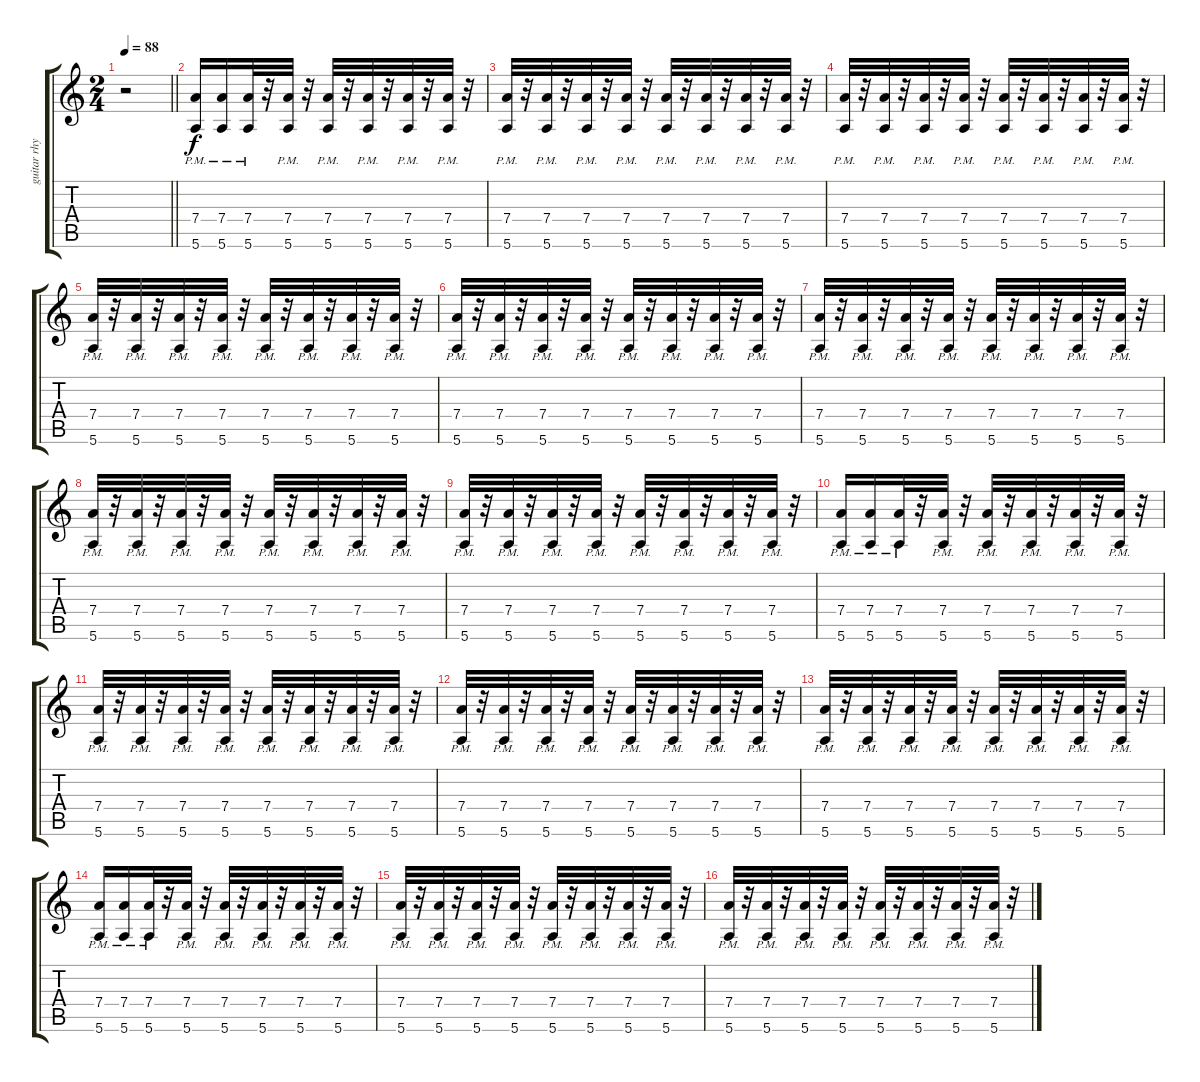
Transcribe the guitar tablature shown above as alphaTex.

\track ("guitar rhythm right" "guitar rhy") {instrument distortionguitar}
\staff {score tabs}
\tuning (E4 B3 G3 D3 A2 E2) {hide}
\ts (2 4)
\tempo 88
\clef g2
\barLineRight lightlight
\ks c
r.2{dy f instrument distortionguitar} |
(7.4{pm} 5.6{pm}).16 (7.4{pm} 5.6{pm}).16 (7.4{pm} 5.6{pm}).32 r.32 (7.4{pm} 5.6{pm}).32 r.32 (7.4{pm} 5.6{pm}).32 r.32 (7.4{pm} 5.6{pm}).32 r.32 (7.4{pm} 5.6{pm}).32 r.32 (7.4{pm} 5.6{pm}).32 r.32 |
(7.4{pm} 5.6{pm}).32 r.32 (7.4{pm} 5.6{pm}).32 r.32 (7.4{pm} 5.6{pm}).32 r.32 (7.4{pm} 5.6{pm}).32 r.32 (7.4{pm} 5.6{pm}).32 r.32 (7.4{pm} 5.6{pm}).32 r.32 (7.4{pm} 5.6{pm}).32 r.32 (7.4{pm} 5.6{pm}).32 r.32 |
(7.4{pm} 5.6{pm}).32 r.32 (7.4{pm} 5.6{pm}).32 r.32 (7.4{pm} 5.6{pm}).32 r.32 (7.4{pm} 5.6{pm}).32 r.32 (7.4{pm} 5.6{pm}).32 r.32 (7.4{pm} 5.6{pm}).32 r.32 (7.4{pm} 5.6{pm}).32 r.32 (7.4{pm} 5.6{pm}).32 r.32 |
(7.4{pm} 5.6{pm}).32 r.32 (7.4{pm} 5.6{pm}).32 r.32 (7.4{pm} 5.6{pm}).32 r.32 (7.4{pm} 5.6{pm}).32 r.32 (7.4{pm} 5.6{pm}).32 r.32 (7.4{pm} 5.6{pm}).32 r.32 (7.4{pm} 5.6{pm}).32 r.32 (7.4{pm} 5.6{pm}).32 r.32 |
(7.4{pm} 5.6{pm}).32 r.32 (7.4{pm} 5.6{pm}).32 r.32 (7.4{pm} 5.6{pm}).32 r.32 (7.4{pm} 5.6{pm}).32 r.32 (7.4{pm} 5.6{pm}).32 r.32 (7.4{pm} 5.6{pm}).32 r.32 (7.4{pm} 5.6{pm}).32 r.32 (7.4{pm} 5.6{pm}).32 r.32 |
(7.4{pm} 5.6{pm}).32 r.32 (7.4{pm} 5.6{pm}).32 r.32 (7.4{pm} 5.6{pm}).32 r.32 (7.4{pm} 5.6{pm}).32 r.32 (7.4{pm} 5.6{pm}).32 r.32 (7.4{pm} 5.6{pm}).32 r.32 (7.4{pm} 5.6{pm}).32 r.32 (7.4{pm} 5.6{pm}).32 r.32 |
(7.4{pm} 5.6{pm}).32 r.32 (7.4{pm} 5.6{pm}).32 r.32 (7.4{pm} 5.6{pm}).32 r.32 (7.4{pm} 5.6{pm}).32 r.32 (7.4{pm} 5.6{pm}).32 r.32 (7.4{pm} 5.6{pm}).32 r.32 (7.4{pm} 5.6{pm}).32 r.32 (7.4{pm} 5.6{pm}).32 r.32 |
(7.4{pm} 5.6{pm}).32 r.32 (7.4{pm} 5.6{pm}).32 r.32 (7.4{pm} 5.6{pm}).32 r.32 (7.4{pm} 5.6{pm}).32 r.32 (7.4{pm} 5.6{pm}).32 r.32 (7.4{pm} 5.6{pm}).32 r.32 (7.4{pm} 5.6{pm}).32 r.32 (7.4{pm} 5.6{pm}).32 r.32 |
(7.4{pm} 5.6{pm}).16 (7.4{pm} 5.6{pm}).16 (7.4{pm} 5.6{pm}).32 r.32 (7.4{pm} 5.6{pm}).32 r.32 (7.4{pm} 5.6{pm}).32 r.32 (7.4{pm} 5.6{pm}).32 r.32 (7.4{pm} 5.6{pm}).32 r.32 (7.4{pm} 5.6{pm}).32 r.32 |
(7.4{pm} 5.6{pm}).32 r.32 (7.4{pm} 5.6{pm}).32 r.32 (7.4{pm} 5.6{pm}).32 r.32 (7.4{pm} 5.6{pm}).32 r.32 (7.4{pm} 5.6{pm}).32 r.32 (7.4{pm} 5.6{pm}).32 r.32 (7.4{pm} 5.6{pm}).32 r.32 (7.4{pm} 5.6{pm}).32 r.32 |
(7.4{pm} 5.6{pm}).32 r.32 (7.4{pm} 5.6{pm}).32 r.32 (7.4{pm} 5.6{pm}).32 r.32 (7.4{pm} 5.6{pm}).32 r.32 (7.4{pm} 5.6{pm}).32 r.32 (7.4{pm} 5.6{pm}).32 r.32 (7.4{pm} 5.6{pm}).32 r.32 (7.4{pm} 5.6{pm}).32 r.32 |
(7.4{pm} 5.6{pm}).32 r.32 (7.4{pm} 5.6{pm}).32 r.32 (7.4{pm} 5.6{pm}).32 r.32 (7.4{pm} 5.6{pm}).32 r.32 (7.4{pm} 5.6{pm}).32 r.32 (7.4{pm} 5.6{pm}).32 r.32 (7.4{pm} 5.6{pm}).32 r.32 (7.4{pm} 5.6{pm}).32 r.32 |
(7.4{pm} 5.6{pm}).16 (7.4{pm} 5.6{pm}).16 (7.4{pm} 5.6{pm}).32 r.32 (7.4{pm} 5.6{pm}).32 r.32 (7.4{pm} 5.6{pm}).32 r.32 (7.4{pm} 5.6{pm}).32 r.32 (7.4{pm} 5.6{pm}).32 r.32 (7.4{pm} 5.6{pm}).32 r.32 |
(7.4{pm} 5.6{pm}).32 r.32 (7.4{pm} 5.6{pm}).32 r.32 (7.4{pm} 5.6{pm}).32 r.32 (7.4{pm} 5.6{pm}).32 r.32 (7.4{pm} 5.6{pm}).32 r.32 (7.4{pm} 5.6{pm}).32 r.32 (7.4{pm} 5.6{pm}).32 r.32 (7.4{pm} 5.6{pm}).32 r.32 |
(7.4{pm} 5.6{pm}).32 r.32 (7.4{pm} 5.6{pm}).32 r.32 (7.4{pm} 5.6{pm}).32 r.32 (7.4{pm} 5.6{pm}).32 r.32 (7.4{pm} 5.6{pm}).32 r.32 (7.4{pm} 5.6{pm}).32 r.32 (7.4{pm} 5.6{pm}).32 r.32 (7.4{pm} 5.6{pm}).32 r.32
